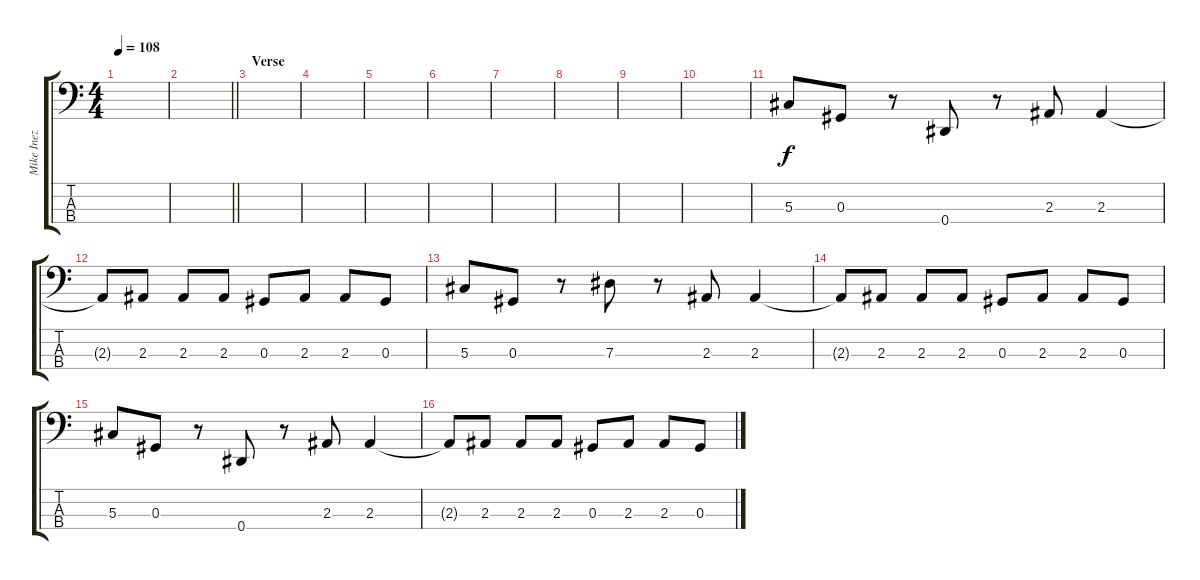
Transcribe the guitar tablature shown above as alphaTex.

\track ("Mike Inez" "Mike Inez") {instrument electricbassfinger}
\staff {score tabs}
\tuning (Gb2 Db2 Ab1 Eb1) {hide}
\ts (4 4)
\tempo 108
\clef f4
\ks c
|
\barLineRight lightlight
|
\section ("" "Verse")
|
|
|
|
|
|
|
|
5.3.8 0.3.8 r.8 0.4.8 r.8 2.3.8 2.3.4 |
2.3{t}.8 2.3.8 2.3.8 2.3.8 0.3.8 2.3.8 2.3.8 0.3.8 |
5.3.8 0.3.8 r.8 7.3.8 r.8 2.3.8 2.3.4 |
2.3{t}.8 2.3.8 2.3.8 2.3.8 0.3.8 2.3.8 2.3.8 0.3.8 |
5.3.8 0.3.8 r.8 0.4.8 r.8 2.3.8 2.3.4 |
2.3{t}.8 2.3.8 2.3.8 2.3.8 0.3.8 2.3.8 2.3.8 0.3.8
